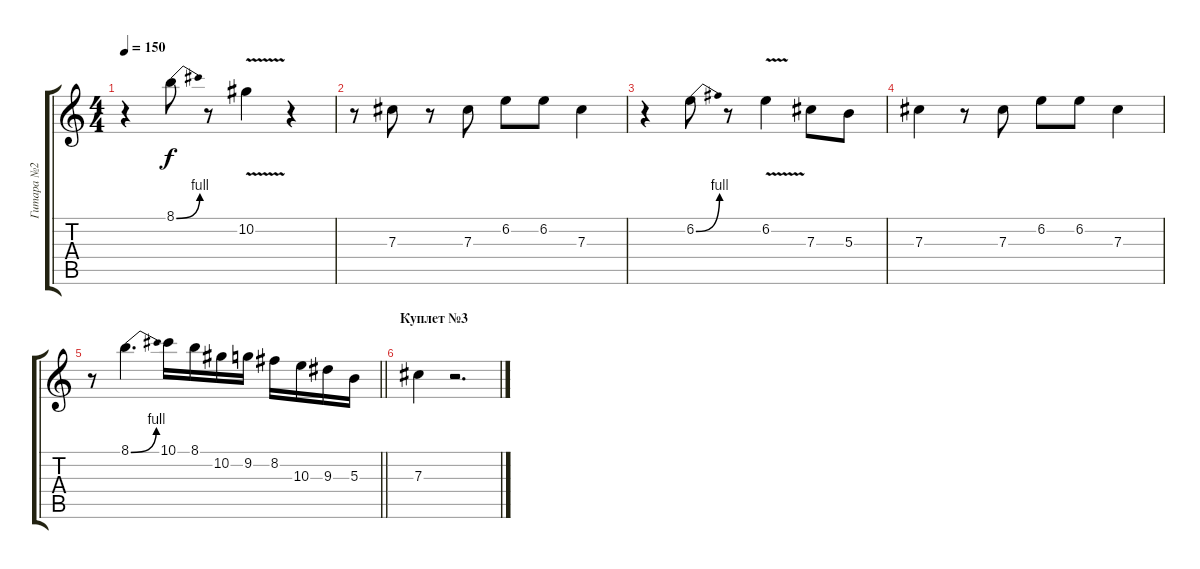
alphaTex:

\track ("Гитара №2" "Гитара №2") {instrument overdrivenguitar}
\staff {score tabs}
\tuning (Eb4 Bb3 Gb3 Db3 Ab2 Db2) {hide}
\ts (4 4)
\tempo 150
\clef g2
\ks c
r.4{dy f} 8.1{be (bend 0 0 60 4)}.8 r.8 10.2{v}.4 r.4 |
r.8 7.3.8 r.8 7.3.8 6.2.8 6.2.8 7.3.4 |
r.4 6.2{be (bend 0 0 60 4)}.8 r.8 6.2{v}.4 7.3.8 5.3.8 |
7.3.4 r.8 7.3.8 6.2.8 6.2.8 7.3.4 |
\barLineRight lightlight
r.8 8.1{be (bend 0 0 60 4)}.4{d} 10.1.16 8.1.16 10.2.16 9.2.16 8.2.16 10.3.16 9.3.16 5.3.16 |
\section ("" "Куплет №3")
7.3.4 r.2{d}
